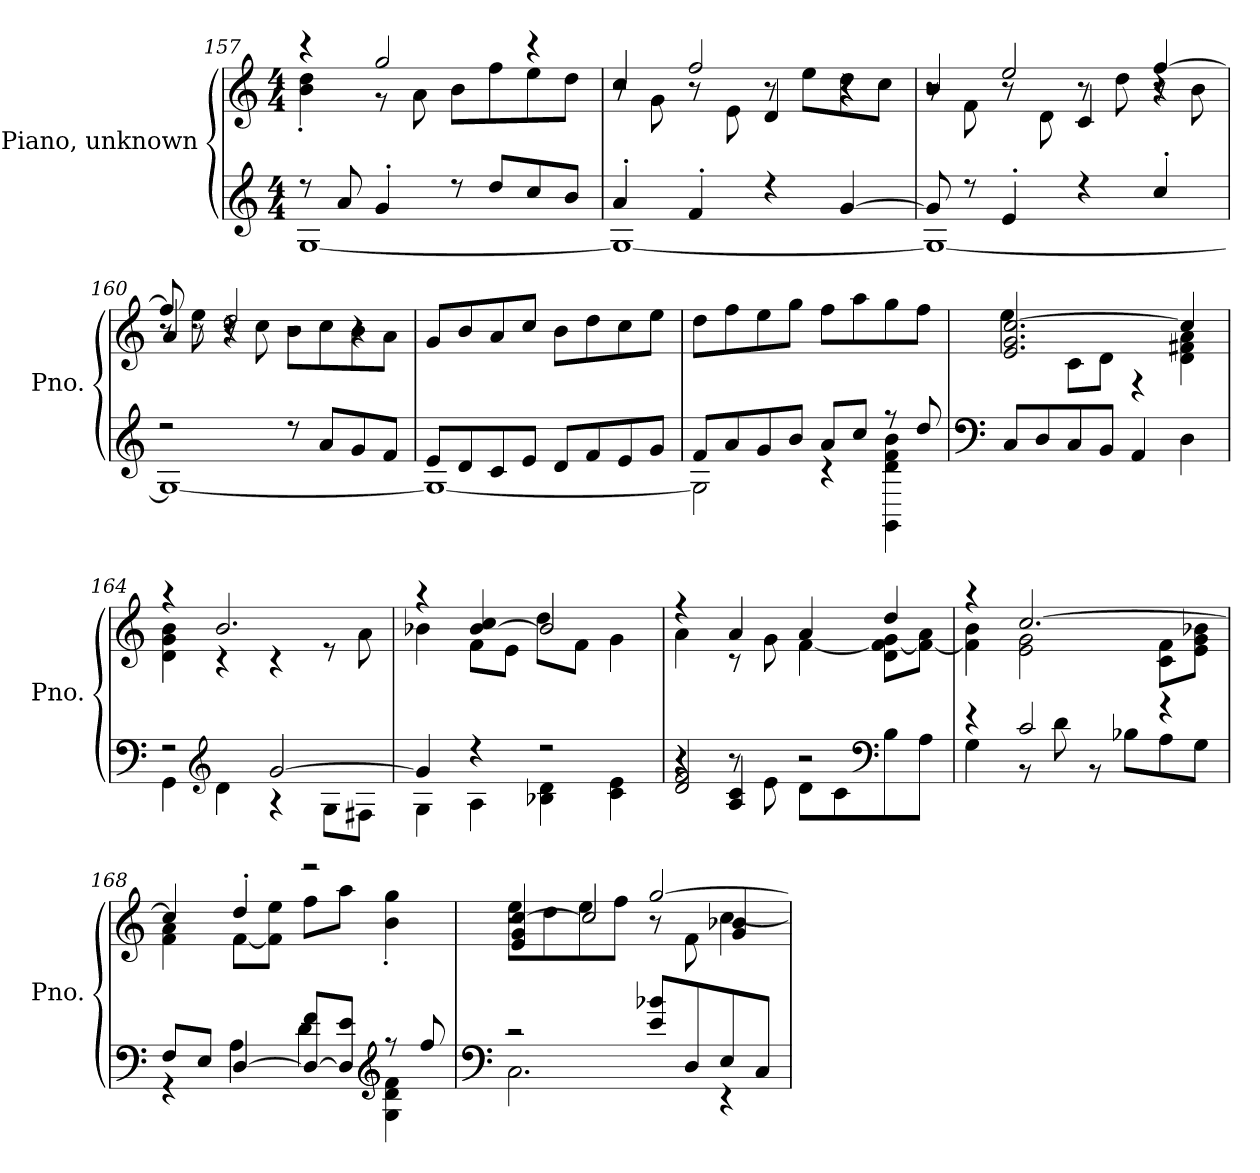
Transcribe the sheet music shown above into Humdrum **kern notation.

**kern	**kern
*part1	*part1
*staff2	*staff1
*I"Piano, unknown	*
*I'Pno.	*
*clefG2	*clefG2
*k[]	*k[]
*M4/4	*M4/4
=157	=157
*^	*^
8r	[1G	4r	4b\' 4dd\'
8a/	.	.	.
4g'/	.	2gg/	8r
.	.	.	8a\
8r	.	.	8b\L
8dd/L	.	.	8ff\
8cc/	.	4r	8ee\
8b/J	.	.	8dd\J
=158	=158	=158	=158
*	*	*	*^
4a'/	1G_	4cc/	8r	2r
.	.	.	8g\	.
4f'/	.	2ff/	8r	.
.	.	.	8e\	.
4r	.	.	8r	4d/
.	.	.	8ee\L	.
[4g/	.	4r	8dd\	4r
.	.	.	8cc\J	.
=159	=159	=159	=159	=159
8g/]	1G_	4b/	8r	2r
8r	.	.	8f\	.
4e'/	.	2ee/	8r	.
.	.	.	8d\	.
4r	.	.	8r	4c/
.	.	.	8dd\	.
4cc'/	.	[4ff/	8r	4r
.	.	.	8b\	.
=160	=160	=160	=160	=160
2r	1G_	8ff/]	8r	4a/
.	.	8r	8ee\	.
.	.	2dd/	8r	4r
.	.	.	8cc\	.
8r	.	.	8b\L	2r
8a/L	.	.	8cc\	.
8g/	.	4r	8b\	.
8f/J	.	.	8a\J	.
*	*	*v	*v	*v
!!LO:LB:g=z
=161	=161	=161
8e/L	1G_	8g/L
8d/	.	8b/
8c/	.	8a/
8e/J	.	8cc/J
8d/L	.	8b\L
8f/	.	8dd\
8e/	.	8cc\
8g/J	.	8ee\J
=162	=162	=162
8f/L	2G\]	8dd\L
8a/	.	8ff\
8g/	.	8ee\
8b/J	.	8gg\J
8a/L	4r	8ff\L
8cc/J	.	8aa\
8r	4GG\ 4d\ 4f\ 4b\	8gg\
8dd/	.	8ff\J
*v	*v	*
=163	=163
*clefF4	*
*	*^
8C/L	2.e/ 2.g/ [2.cc/	4ee\
8D/	.	.
8C/	.	8c\L
8BB/J	.	8d\J
4AA/	.	4r
4D\	4cc/]	4d\ 4f#X\ 4a\
=164	=164	=164
*^	*	*
2r	4GG\	4r	4d\ 4g\ 4b\
*clefG2	*	*	*
.	4d\	2.b/	4r
[2g/	4r	.	4r
.	8G\L	.	8r
.	8F#X\J	.	8a\
=165	=165	=165	=165
4g/]	4G\	4r	4b-X\
4r	4A\	[4b-/ 4cc/	8f\L
.	.	.	8e\J
2r	4B-X\ 4d\	2b-/]	8dd\L
.	.	.	8f\J
.	4c\ 4e\	.	4g\
!!LO:LB:g=z	!!
=166	=166	=166	=166
*	*^	*	*
2d/ 2f/	4r	4r	4r	4a\
.	8r	4A/ 4c/	4a/	8r
.	8e\	.	.	8g\
2r	8d\L	2r	4a/	[4f\
.	8c\	.	.	.
*clefF4	*	*	*	*
.	8B\	.	4dd/	8d\ 8f\_ 8g\L
.	8A\J	.	.	8f\_ 8a\J
*	*v	*v	*	*
=167	=167	=167	=167
4r	4G\	4r	4f\] 4b\
2c/	8r	[2.cc/	2e\ 2g\
.	8d\	.	.
.	8r	.	.
.	8B-X\L	.	.
4r	8A\	.	8c\ 8f\L
.	8G\J	.	8e\ 8g\ 8b-X\J
=168	=168	=168	=168
8F/L	4r	4cc/]	4f\ 4a\
8E/J	.	.	.
[4D/	4A\	4dd'/	[8f\L
.	.	.	8f\] 8ee\J
8D/_ 8f/L	4d\	2r	8ff\L
8D/] 8e/J	.	.	8aa\J
*clefG2	*	*	*
8r	4G\ 4d\ 4f\	.	4b\' 4gg\'
8ff/	.	.	.
*	*	*v	*v
=169	=169	=169
*clefF4	*	*
*	*	*^
*	*	*	*^
2r	2.C\	2r	8ee\L	4e/ 4g/ [4cc/
.	.	.	8dd\	.
.	.	.	8ee\	2cc/]
.	.	.	8ff\J	.
8e/ 8b-X/L	.	[2gg/	8r	.
8D/	.	.	8f\	.
8E/	4r	.	[4cc\	4g/ 4b-X/
8C/J	.	.	.	.
*v	*v	*	*	*
*	*v	*v	*v
=	=
*-	*-
